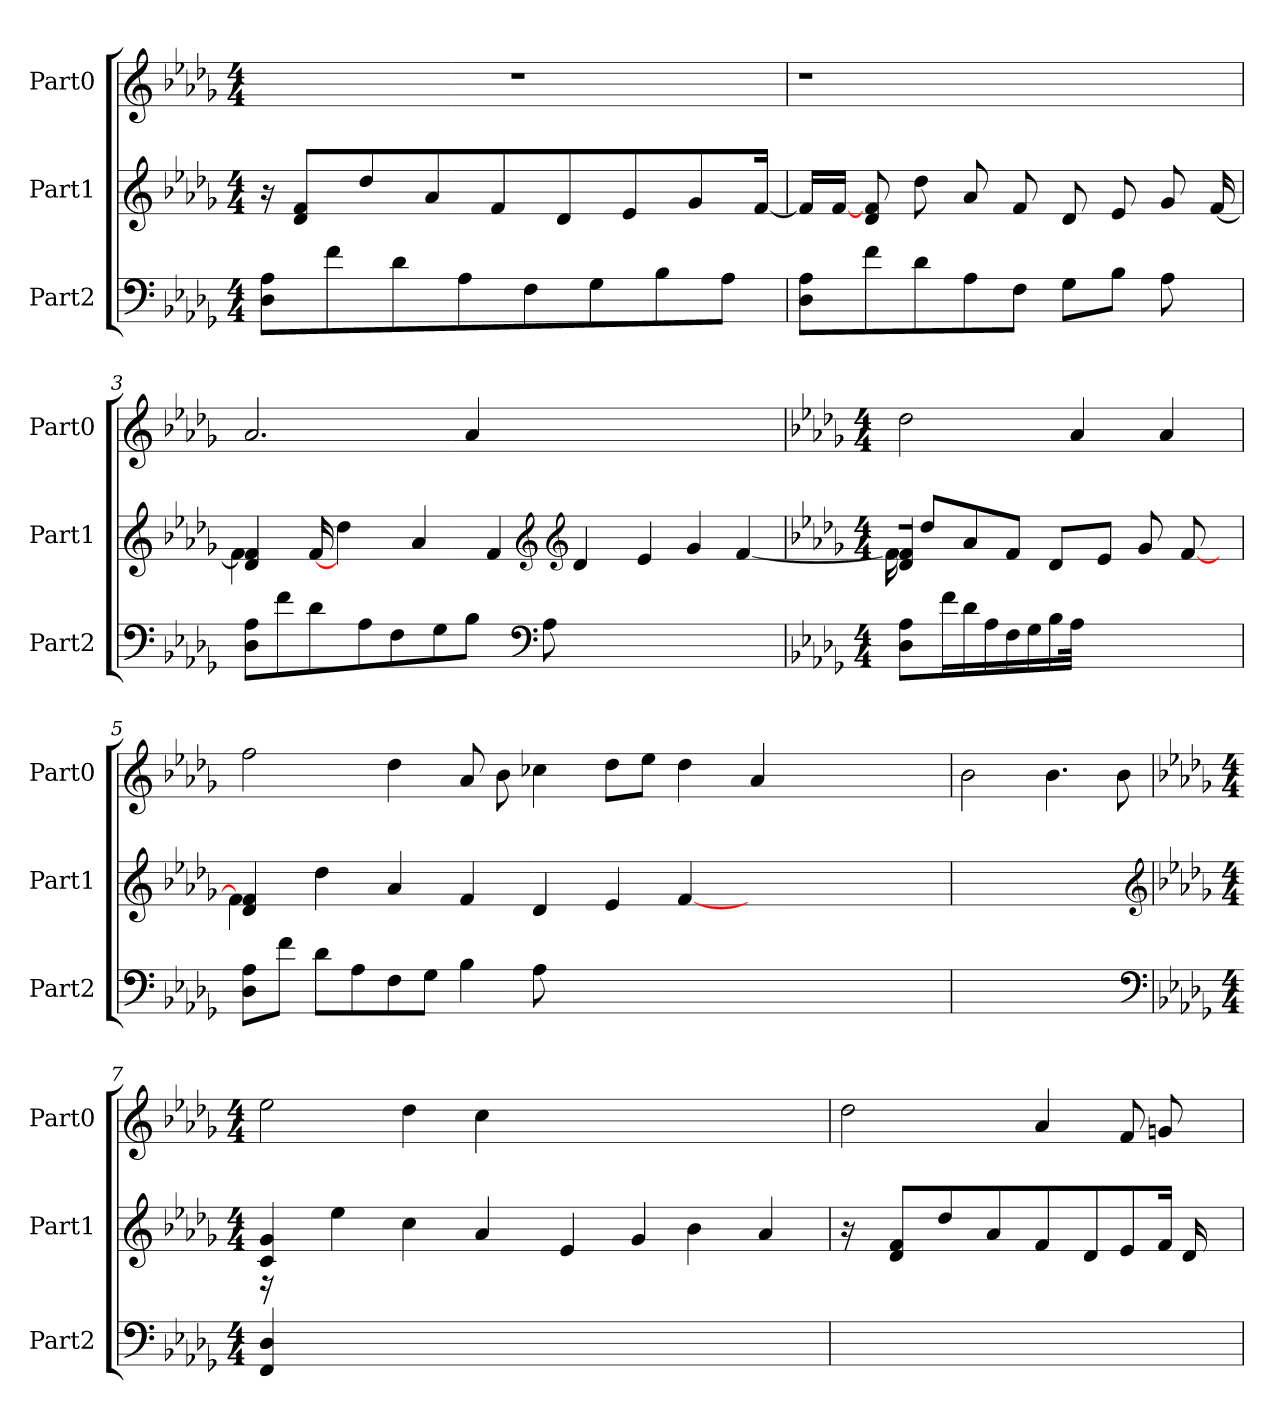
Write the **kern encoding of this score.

**kern	**kern	**kern
*part3	*part2	*part1
*staff3	*staff2	*staff1
*I"Part2	*I"Part1	*I"Part0
*I'Part2	*I'Part1	*I'Part0
*clefF4	*clefG2	*clefG2
*k[b-e-a-d-g-]	*k[b-e-a-d-g-]	*k[b-e-a-d-g-]
*M4/4	*M4/4	*M4/4
=1	=1	=1
8D- 8A-L	16r	1r
.	8d- 8fL	.
8f	.	.
.	8dd-	.
8d-	.	.
.	8a-	.
8A-	.	.
.	8f	.
8F	.	.
.	8d-	.
8G-	.	.
.	8e-	.
8B-	.	.
.	8g-	.
8A-J	.	.
.	[16fJk	.
=2	=2	=2
8D- 8A-L	16fLL]	1r
.	[16fJJ	.
8f	8d- 8f	.
8d-	8dd-	.
8A-	8a-	.
8FJ	8f	.
8G-L	8d-	.
8B-J	8e-	.
8A-	8g-	.
16ryy	[16f	16ryy
=3	=3	=3
*	*^	*
8D- 8A-L	4d- 4f	4f]	2.a-
8f	.	.	.
8d-	[16f	8ryy	.
.	4dd-	.	.
8A-	.	8ryy	.
8F	.	8ryy	.
.	4a-	.	.
8G-	.	8ryy	.
8B-J	.	8ryy	4a-
.	4f	.	.
8ryy	.	8ryy	.
*clefF4	*clefG2	*	*
8A-	.	8ryy	8ryy
*	*clefG2	*	*
.	4d-	.	.
2...ryy	.	2...ryy	2...ryy
.	4e-	.	.
.	4g-	.	.
.	[4f	.	.
!!LO:LB:g=z
=4	=4	=4	=4
*k[b-e-a-d-g-]	*k[b-e-a-d-g-]	*	*k[b-e-a-d-g-]
*M4/4	*M4/4	*	*M4/4
8D- 8A-L	16d- 16fJJ	16f]	2dd-
.	8dd-L	16ryy	.
16fL	.	16ryy	.
16d-	8a-	16ryy	.
16A-	.	16ryy	.
16F	8fJ	16ryy	.
16G-	.	16ryy	.
16B-	8d-L	8ryy	.
32A-JJk	.	.	4a-
8ryy	.	.	.
.	8e-J	8ryy	.
4ryy	.	.	.
.	8g-	4ryy	.
.	.	.	4a-
.	[8f	.	.
16.ryy	.	.	.
.	16ryy	16ryy	.
=5	=5	=5	=5
8D- 8A-L	4d- 4f	4f]	2ff
8fJ	.	.	.
8d-L	4dd-	8ryy	.
8A-	.	8ryy	.
8F	4a-	8ryy	4dd-
8G-J	.	8ryy	.
4B-	4f	8ryy	8a-
.	.	8ryy	8b-
8A-	4d-	8ryy	4cc-X
8ryy	.	8ryy	.
8ryy	4e-	8ryy	8dd-L
8ryy	.	4ryy	8ee-J
4ryy	[4f	.	4dd-
.	.	4ryy	.
4ryy	8ryy	.	4a-
.	8ryy	2ryy	.
2ryy	4ryy	.	2ryy
.	4ryy	.	.
.	.	8ryy	.
*	*v	*v	*
=6	=6	=6
1ryy	1ryy	2b-
.	.	4.b-
.	.	8b-
*clefF4	*clefG2	*
!!LO:LB:g=z
=7	=7	=7
*k[b-e-a-d-g-]	*k[b-e-a-d-g-]	*k[b-e-a-d-g-]
*M4/4	*M4/4	*M4/4
*	*^	*
4FF 4D-	4g- 4c	16r	2ee-
.	.	8.ryy	.
16ryy	4ee-	16ryy	.
8.ryy	.	8.ryy	.
8ryy	4cc	8ryy	4dd-
8.ryy	.	8.ryy	.
.	4a-	.	4cc
8ryy	.	8ryy	.
16ryy	.	16ryy	.
1ryy	4e-	1ryy	8.ryy
.	.	.	2ryy
.	4g-	.	.
.	4b-	.	.
.	.	.	4ryy
.	4a-	.	.
.	.	.	16ryy
=8	=8	=8	=8
8ryy	8ryy	16r	2dd-
.	.	16ryy	.
1ryy	8d- 8fL	16ryy	.
.	.	16ryy	.
.	8dd-	16ryy	.
.	.	16ryy	.
.	8a-	16ryy	.
.	.	8ryy	.
.	8f	.	4a-
.	.	4..ryy	.
.	8d-	.	.
.	8e-	.	8f
.	16fJk	.	8gn
.	16d-	.	.
.	8ryy	8ryy	8ryy
*	*v	*v	*
=	=	=
*-	*-	*-
